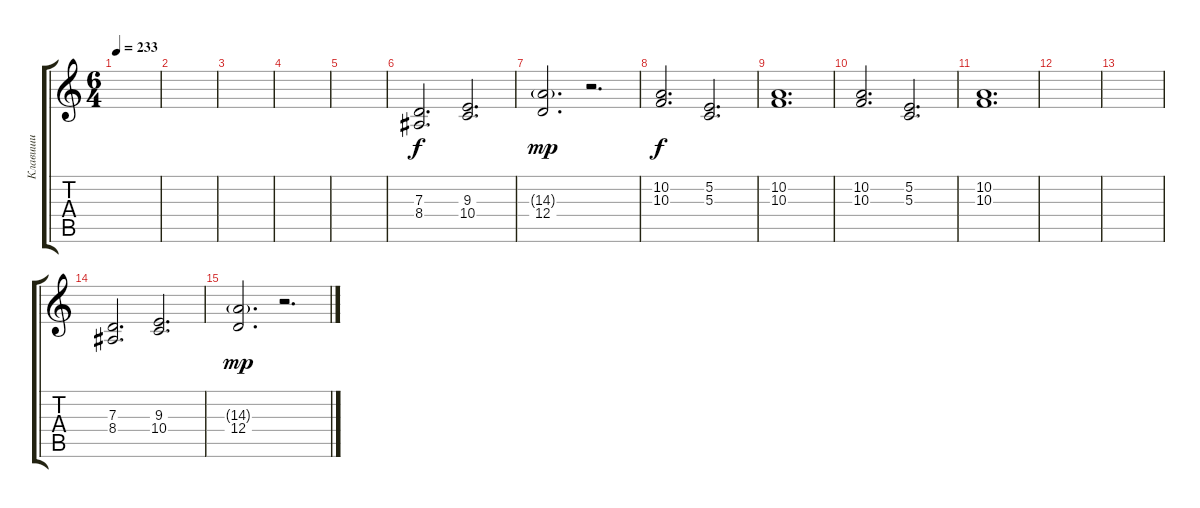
\track ("Клавиши" "Клавиши") {instrument synthstrings2}
\staff {score tabs}
\tuning (E4 B3 G3 D3 A2 E2) {hide}
\ts (6 4)
\tempo 233
\clef g2
\ks c
|
|
|
|
|
(7.3 8.4).2{d volume 12} (9.3 10.4).2{d} |
(14.3{g} 12.4).2{d dy mp} r.2{d} |
(10.2 10.3).2{d dy f} (5.2 5.3).2{d} |
(10.2 10.3).1{d} |
(10.2 10.3).2{d} (5.2 5.3).2{d} |
(10.2 10.3).1{d} |
|
|
(7.3 8.4).2{d} (9.3 10.4).2{d} |
(14.3{g} 12.4).2{d dy mp} r.2{d}
